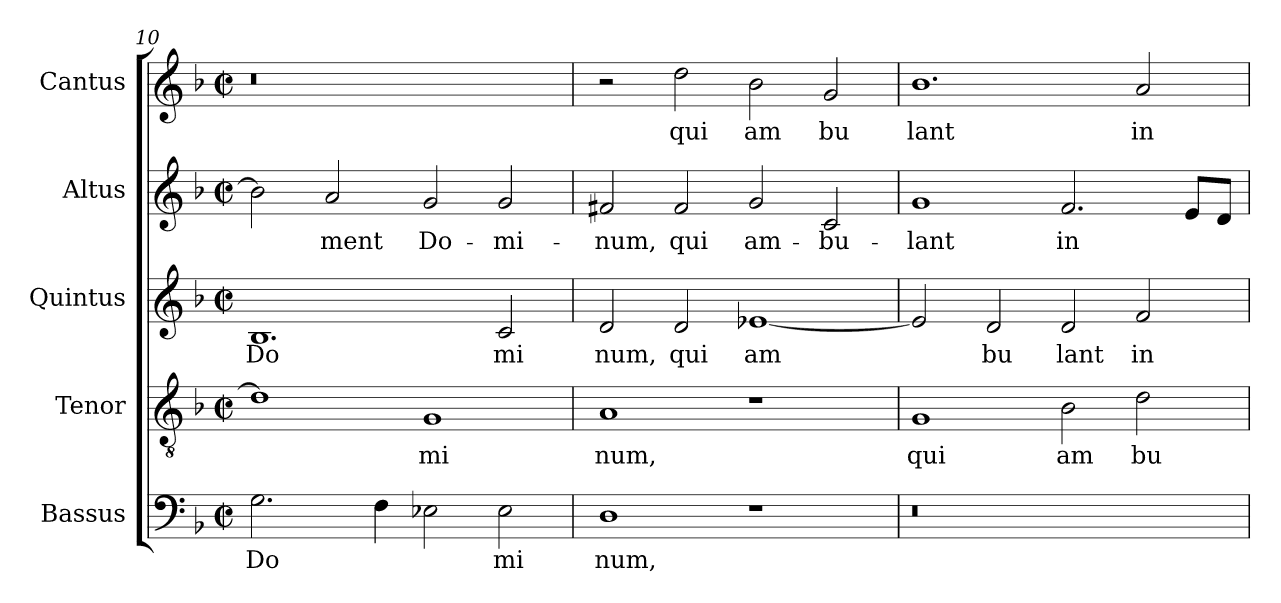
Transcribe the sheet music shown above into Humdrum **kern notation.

**kern	**text	**kern	**text	**kern	**text	**kern	**text	**kern	**text
*part5	*part5	*part4	*part4	*part3	*part3	*part2	*part2	*part1	*part1
*staff5	*staff5	*staff4	*staff4	*staff3	*staff3	*staff2	*staff2	*staff1	*staff1
*I"Bassus	*	*I"Tenor	*	*I"Quintus	*	*I"Altus	*	*I"Cantus	*
*clefF4	*	*clefGv2	*	*clefG2	*	*clefG2	*	*clefG2	*
*k[b-]	*	*k[b-]	*	*k[b-]	*	*k[b-]	*	*k[b-]	*
*F:	*	*F:	*	*F:	*	*F:	*	*F:	*
*M2/2	*	*M2/2	*	*M2/2	*	*M2/2	*	*M2/2	*
*met(c|)	*	*met(c|)	*	*met(c|)	*	*met(c|)	*	*met(c|)	*
=10	=10	=10	=10	=10	=10	=10	=10	=10	=10
!	!LO:LY:b	!	!	!	!LO:LY:b:cj	!	!	!	!
2.G\	Do	1d]	.	1.B-	Do	2b-\]	.	0r	.
!	!	!	!	!	!	!	!LO:LY:b:cj	!	!
.	.	.	.	.	.	2a/	-ment	.	.
4F\	.	.	.	.	.	.	.	.	.
!	!	!	!LO:LY:b:cj	!	!	!	!LO:LY:b:cj	!	!
2E-X\	.	1G	mi	.	.	2g/	Do-	.	.
!	!LO:LY:b:cj	!	!	!	!LO:LY:b:cj	!	!LO:LY:b:cj	!	!
2E-\	mi	.	.	2c/	mi	2g/	-mi-	.	.
=11	=11	=11	=11	=11	=11	=11	=11	=11	=11
!	!LO:LY:b:cj	!	!LO:LY:b:cj	!	!LO:LY:b:cj	!	!LO:LY:b:cj	!	!
1D	num,	1A	num,	2d/	num,	2f#X/	-num,	2r	.
!	!	!	!	!	!LO:LY:b:cj	!	!LO:LY:b:cj	!	!LO:LY:b:cj
.	.	.	.	2d/	qui	2f#/	qui	2dd\	qui
!	!	!	!	!	!LO:LY:b:cj	!	!LO:LY:b:cj	!	!LO:LY:b:cj
1r	.	1r	.	[<1e-X	am	2g/	am-	2b-\	am
!	!	!	!	!	!	!	!LO:LY:b:cj	!	!LO:LY:b:cj
.	.	.	.	.	.	2c/	-bu-	2g/	bu
=12	=12	=12	=12	=12	=12	=12	=12	=12	=12
!	!	!	!LO:LY:b:cj	!	!	!	!LO:LY:b:cj	!	!LO:LY:b:cj
0r	.	1G	qui	2e-/]	.	1g	-lant	1.b-	lant
!	!	!	!	!	!LO:LY:b:cj	!	!	!	!
.	.	.	.	2d/	bu	.	.	.	.
!	!	!	!LO:LY:b:cj	!	!LO:LY:b:cj	!	!LO:LY:b:cj	!	!
.	.	2B-\	am	2d/	lant	2.f/	in	.	.
!	!	!	!LO:LY:b:cj	!	!LO:LY:b:cj	!	!	!	!LO:LY:b:cj
.	.	2d\	bu	2f/	in	.	.	2a/	in
.	.	.	.	.	.	8e/L	.	.	.
.	.	.	.	.	.	8d/J	.	.	.
=	=	=	=	=	=	=	=	=	=
*-	*-	*-	*-	*-	*-	*-	*-	*-	*-
